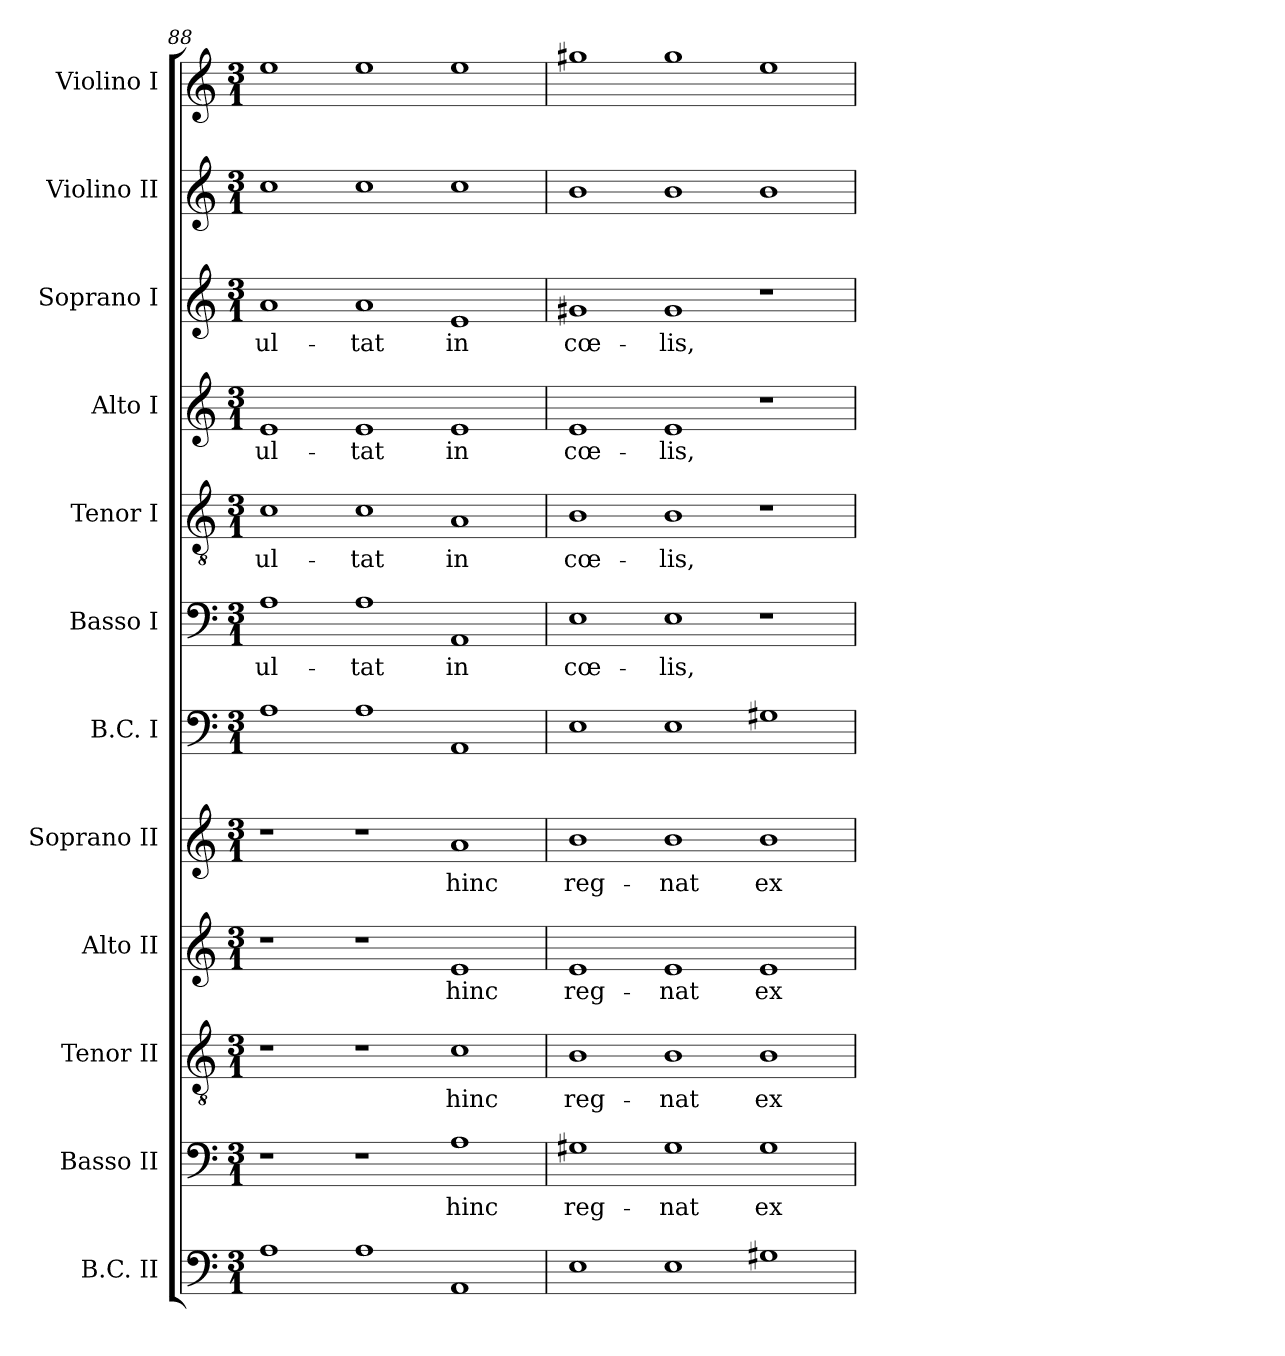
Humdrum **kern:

**kern	**kern	**text	**kern	**text	**kern	**text	**kern	**text	**kern	**kern	**text	**kern	**text	**kern	**text	**kern	**text	**kern	**kern
*part12	*part11	*part11	*part10	*part10	*part9	*part9	*part8	*part8	*part7	*part6	*part6	*part5	*part5	*part4	*part4	*part3	*part3	*part2	*part1
*staff12	*staff11	*staff11	*staff10	*staff10	*staff9	*staff9	*staff8	*staff8	*staff7	*staff6	*staff6	*staff5	*staff5	*staff4	*staff4	*staff3	*staff3	*staff2	*staff1
*I"B.C. II	*I"Basso II	*	*I"Tenor II	*	*I"Alto II	*	*I"Soprano II	*	*I"B.C. I	*I"Basso I	*	*I"Tenor I	*	*I"Alto I	*	*I"Soprano I	*	*I"Violino II	*I"Violino I
*I'BC2	*I'B 2	*	*I'T 2	*	*I'A 2	*	*I'S 2	*	*I'BC1	*I'B 1	*	*I'T 1	*	*I'A 1	*	*I'S 1	*	*I'Vln. II	*I'Vln. I
*clefF4	*clefF4	*	*clefGv2	*	*clefG2	*	*clefG2	*	*clefF4	*clefF4	*	*clefGv2	*	*clefG2	*	*clefG2	*	*clefG2	*clefG2
*k[]	*k[]	*	*k[]	*	*k[]	*	*k[]	*	*k[]	*k[]	*	*k[]	*	*k[]	*	*k[]	*	*k[]	*k[]
*C:	*C:	*	*C:	*	*C:	*	*C:	*	*C:	*C:	*	*C:	*	*C:	*	*C:	*	*C:	*C:
*M3/1	*M3/1	*	*M3/1	*	*M3/1	*	*M3/1	*	*M3/1	*M3/1	*	*M3/1	*	*M3/1	*	*M3/1	*	*M3/1	*M3/1
=88	=88	=88	=88	=88	=88	=88	=88	=88	=88	=88	=88	=88	=88	=88	=88	=88	=88	=88	=88
!	!	!	!	!	!	!	!	!	!	!	!LO:LY:b	!	!	!	!	!	!	!	!
!	!	!	!	!	!	!	!	!	!	!	!	!	!LO:LY:b	!	!	!	!	!	!
!	!	!	!	!	!	!	!	!	!	!	!	!	!	!	!LO:LY:b	!	!	!	!
!	!	!	!	!	!	!	!	!	!	!	!	!	!	!	!	!	!LO:LY:b	!	!
1A	1r	.	1r	.	1r	.	1r	.	1A	1A	-ul-	1c	-ul-	1e	-ul-	1a	-ul-	1cc	1ee
!	!	!	!	!	!	!	!	!	!	!	!LO:LY:b	!	!	!	!	!	!	!	!
!	!	!	!	!	!	!	!	!	!	!	!	!	!LO:LY:b	!	!	!	!	!	!
!	!	!	!	!	!	!	!	!	!	!	!	!	!	!	!LO:LY:b	!	!	!	!
!	!	!	!	!	!	!	!	!	!	!	!	!	!	!	!	!	!LO:LY:b	!	!
1A	1r	.	1r	.	1r	.	1r	.	1A	1A	-tat	1c	-tat	1e	-tat	1a	-tat	1cc	1ee
!	!	!LO:LY:b	!	!	!	!	!	!	!	!	!	!	!	!	!	!	!	!	!
!	!	!	!	!LO:LY:b	!	!	!	!	!	!	!	!	!	!	!	!	!	!	!
!	!	!	!	!	!	!LO:LY:b	!	!	!	!	!	!	!	!	!	!	!	!	!
!	!	!	!	!	!	!	!	!LO:LY:b	!	!	!	!	!	!	!	!	!	!	!
!	!	!	!	!	!	!	!	!	!	!	!LO:LY:b	!	!	!	!	!	!	!	!
!	!	!	!	!	!	!	!	!	!	!	!	!	!LO:LY:b	!	!	!	!	!	!
!	!	!	!	!	!	!	!	!	!	!	!	!	!	!	!LO:LY:b	!	!	!	!
!	!	!	!	!	!	!	!	!	!	!	!	!	!	!	!	!	!LO:LY:b	!	!
1AA	1A	hinc	1c	hinc	1e	hinc	1a	hinc	1AA	1AA	in	1A	in	1e	in	1e	in	1cc	1ee
=89	=89	=89	=89	=89	=89	=89	=89	=89	=89	=89	=89	=89	=89	=89	=89	=89	=89	=89	=89
!	!	!LO:LY:b	!	!	!	!	!	!	!	!	!	!	!	!	!	!	!	!	!
!	!	!	!	!LO:LY:b	!	!	!	!	!	!	!	!	!	!	!	!	!	!	!
!	!	!	!	!	!	!LO:LY:b	!	!	!	!	!	!	!	!	!	!	!	!	!
!	!	!	!	!	!	!	!	!LO:LY:b	!	!	!	!	!	!	!	!	!	!	!
!	!	!	!	!	!	!	!	!	!	!	!LO:LY:b	!	!	!	!	!	!	!	!
!	!	!	!	!	!	!	!	!	!	!	!	!	!LO:LY:b	!	!	!	!	!	!
!	!	!	!	!	!	!	!	!	!	!	!	!	!	!	!LO:LY:b	!	!	!	!
!	!	!	!	!	!	!	!	!	!	!	!	!	!	!	!	!	!LO:LY:b	!	!
1E	1G#X	reg-	1B	reg-	1e	reg-	1b	reg-	1E	1E	cœ-	1B	cœ-	1e	cœ-	1g#X	cœ-	1b	1gg#X
!	!	!LO:LY:b	!	!	!	!	!	!	!	!	!	!	!	!	!	!	!	!	!
!	!	!	!	!LO:LY:b	!	!	!	!	!	!	!	!	!	!	!	!	!	!	!
!	!	!	!	!	!	!LO:LY:b	!	!	!	!	!	!	!	!	!	!	!	!	!
!	!	!	!	!	!	!	!	!LO:LY:b	!	!	!	!	!	!	!	!	!	!	!
!	!	!	!	!	!	!	!	!	!	!	!LO:LY:b	!	!	!	!	!	!	!	!
!	!	!	!	!	!	!	!	!	!	!	!	!	!LO:LY:b	!	!	!	!	!	!
!	!	!	!	!	!	!	!	!	!	!	!	!	!	!	!LO:LY:b	!	!	!	!
!	!	!	!	!	!	!	!	!	!	!	!	!	!	!	!	!	!LO:LY:b	!	!
1E	1G#	-nat	1B	-nat	1e	-nat	1b	-nat	1E	1E	-lis,	1B	-lis,	1e	-lis,	1g#	-lis,	1b	1gg#
!	!	!LO:LY:b	!	!	!	!	!	!	!	!	!	!	!	!	!	!	!	!	!
!	!	!	!	!LO:LY:b	!	!	!	!	!	!	!	!	!	!	!	!	!	!	!
!	!	!	!	!	!	!LO:LY:b	!	!	!	!	!	!	!	!	!	!	!	!	!
!	!	!	!	!	!	!	!	!LO:LY:b	!	!	!	!	!	!	!	!	!	!	!
1G#X	1G#	ex-	1B	ex-	1e	ex-	1b	ex-	1G#X	1r	.	1r	.	1r	.	1r	.	1b	1ee
=	=	=	=	=	=	=	=	=	=	=	=	=	=	=	=	=	=	=	=
*-	*-	*-	*-	*-	*-	*-	*-	*-	*-	*-	*-	*-	*-	*-	*-	*-	*-	*-	*-
